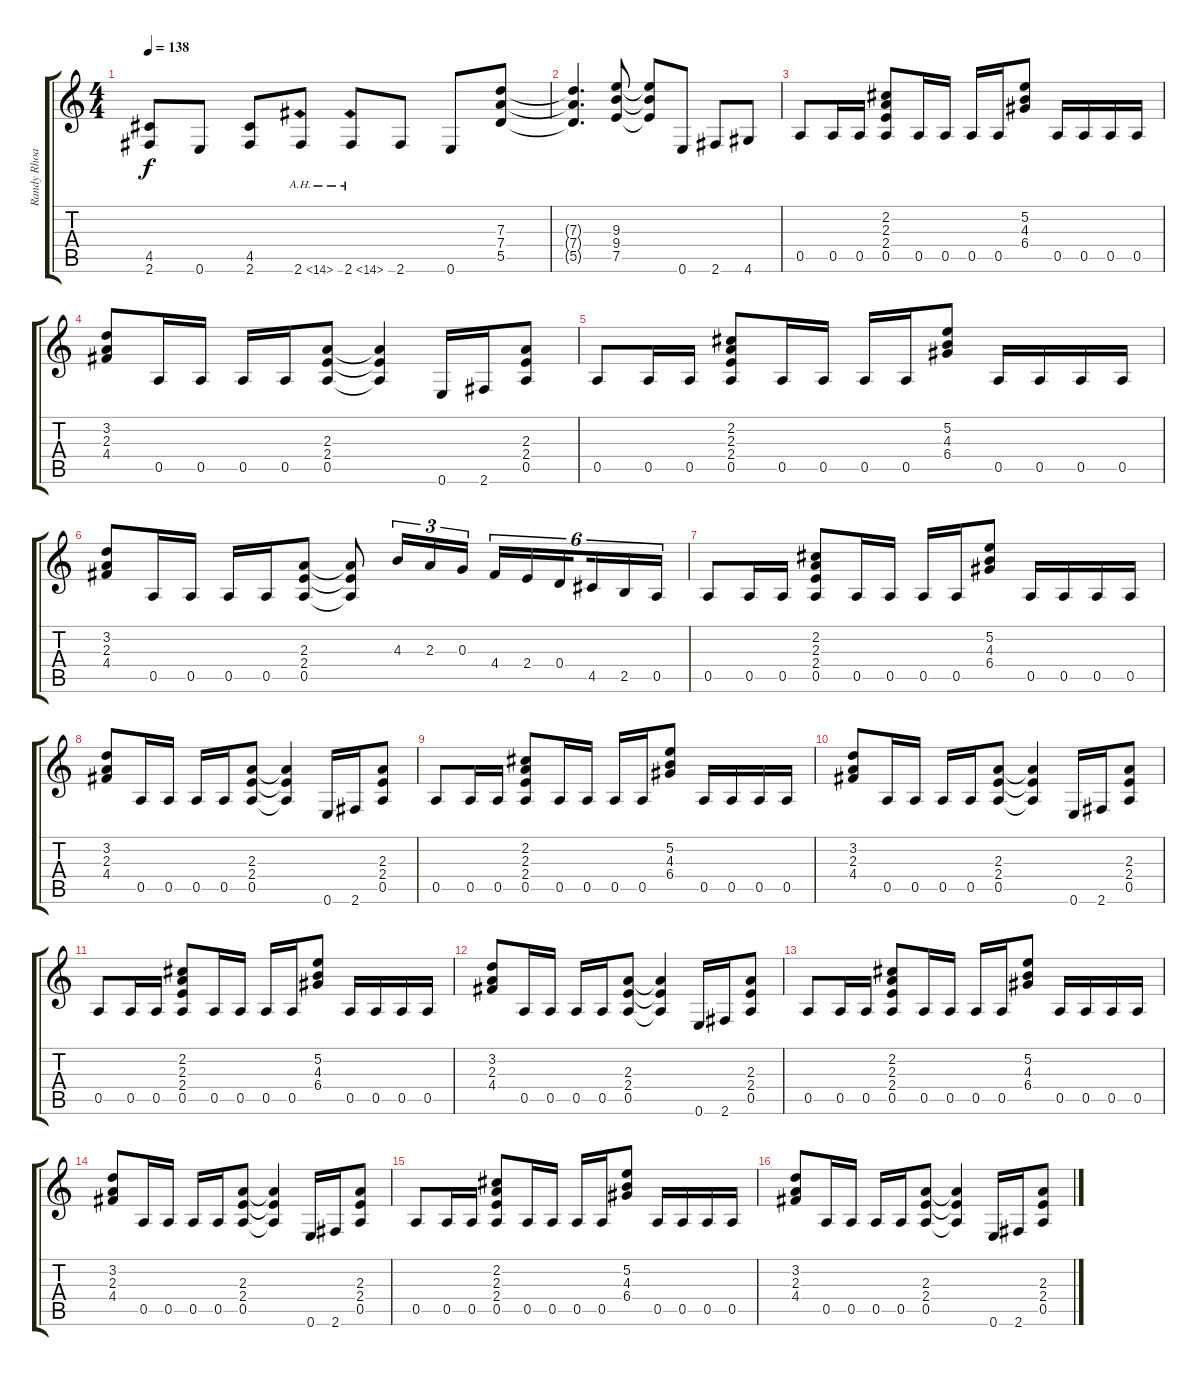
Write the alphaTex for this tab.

\track ("Randy Rhoads" "Randy Rhoa") {instrument overdrivenguitar}
\staff {score tabs}
\tuning (E4 B3 G3 D3 A2 E2) {hide}
\ts (4 4)
\tempo 138
\clef g2
\ks c
(4.5 2.6).8{dy f} 0.6.8 (4.5 2.6).8 2.6{ah 12}.8 2.6{ah 12}.8 2.6.8 0.6.8 (7.3 7.4 5.5).8 |
(7.3{t} 7.4{t} 5.5{t}).4{d} (9.3 9.4 7.5).8 (9.3{t} 9.4{t} 7.5{t}).8 0.6.8 2.6.8 4.6.8 |
0.5.8 0.5.16 0.5.16 (2.2 2.3 2.4 0.5).8 0.5.16 0.5.16 0.5.16 0.5.16 (5.2 4.3 6.4).8 0.5.16 0.5.16 0.5.16 0.5.16 |
(3.2 2.3 4.4).8 0.5.16 0.5.16 0.5.16 0.5.16 (2.3 2.4 0.5).8 (2.3{t} 2.4{t} 0.5{t}).4 0.6.16 2.6.16 (2.3 2.4 0.5).8 |
0.5.8 0.5.16 0.5.16 (2.2 2.3 2.4 0.5).8 0.5.16 0.5.16 0.5.16 0.5.16 (5.2 4.3 6.4).8 0.5.16 0.5.16 0.5.16 0.5.16 |
(3.2 2.3 4.4).8 0.5.16 0.5.16 0.5.16 0.5.16 (2.3 2.4 0.5).8 (2.3{t} 2.4{t} 0.5{t}).8 4.3.16{tu (3 2)} 2.3.16{tu (3 2)} 0.3.16{tu (3 2)} 4.4.16{tu (6 4)} 2.4.16{tu (6 4)} 0.4.16{tu (6 4) beam splitsecondary} 4.5.16{tu (6 4)} 2.5.16{tu (6 4)} 0.5.16{tu (6 4)} |
0.5.8 0.5.16 0.5.16 (2.2 2.3 2.4 0.5).8 0.5.16 0.5.16 0.5.16 0.5.16 (5.2 4.3 6.4).8 0.5.16 0.5.16 0.5.16 0.5.16 |
(3.2 2.3 4.4).8 0.5.16 0.5.16 0.5.16 0.5.16 (2.3 2.4 0.5).8 (2.3{t} 2.4{t} 0.5{t}).4 0.6.16 2.6.16 (2.3 2.4 0.5).8 |
0.5.8 0.5.16 0.5.16 (2.2 2.3 2.4 0.5).8 0.5.16 0.5.16 0.5.16 0.5.16 (5.2 4.3 6.4).8 0.5.16 0.5.16 0.5.16 0.5.16 |
(3.2 2.3 4.4).8 0.5.16 0.5.16 0.5.16 0.5.16 (2.3 2.4 0.5).8 (2.3{t} 2.4{t} 0.5{t}).4 0.6.16 2.6.16 (2.3 2.4 0.5).8 |
0.5.8 0.5.16 0.5.16 (2.2 2.3 2.4 0.5).8 0.5.16 0.5.16 0.5.16 0.5.16 (5.2 4.3 6.4).8 0.5.16 0.5.16 0.5.16 0.5.16 |
(3.2 2.3 4.4).8 0.5.16 0.5.16 0.5.16 0.5.16 (2.3 2.4 0.5).8 (2.3{t} 2.4{t} 0.5{t}).4 0.6.16 2.6.16 (2.3 2.4 0.5).8 |
0.5.8 0.5.16 0.5.16 (2.2 2.3 2.4 0.5).8 0.5.16 0.5.16 0.5.16 0.5.16 (5.2 4.3 6.4).8 0.5.16 0.5.16 0.5.16 0.5.16 |
(3.2 2.3 4.4).8 0.5.16 0.5.16 0.5.16 0.5.16 (2.3 2.4 0.5).8 (2.3{t} 2.4{t} 0.5{t}).4 0.6.16 2.6.16 (2.3 2.4 0.5).8 |
0.5.8 0.5.16 0.5.16 (2.2 2.3 2.4 0.5).8 0.5.16 0.5.16 0.5.16 0.5.16 (5.2 4.3 6.4).8 0.5.16 0.5.16 0.5.16 0.5.16 |
(3.2 2.3 4.4).8 0.5.16 0.5.16 0.5.16 0.5.16 (2.3 2.4 0.5).8 (2.3{t} 2.4{t} 0.5{t}).4 0.6.16 2.6.16 (2.3 2.4 0.5).8
